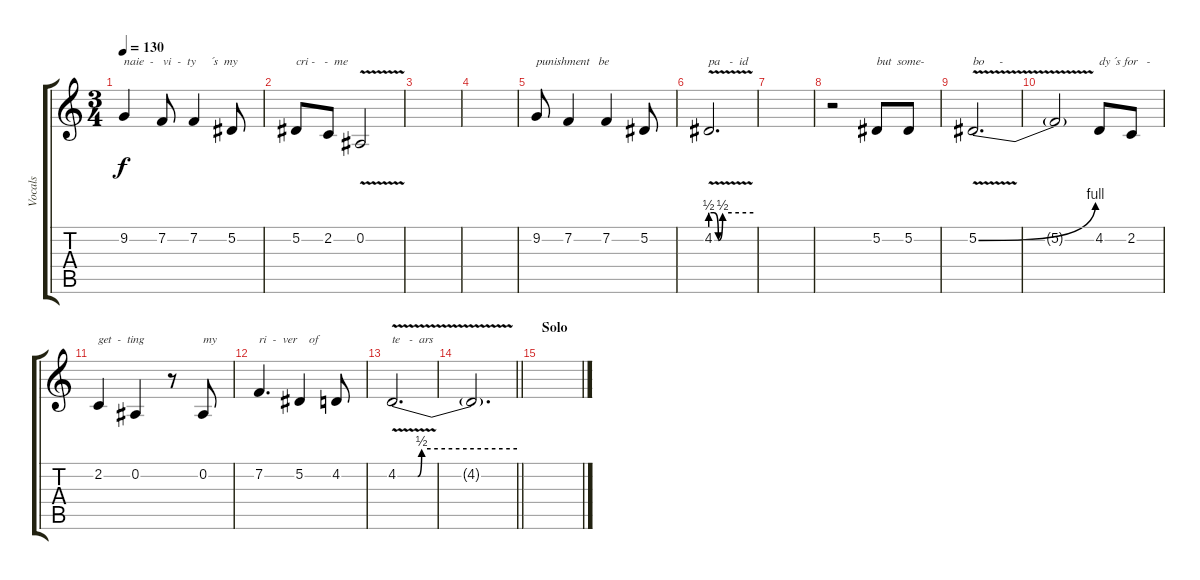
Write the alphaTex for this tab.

\track ("Vocals" "Vocals") {instrument lead2sawtooth}
\staff {score tabs}
\tuning (Eb4 Bb3 Gb3 Db3 Ab2 Eb2) {hide}
\ts (3 4)
\tempo 130
\clef g2
\ks c
9.2.4{txt "naie  -   vi  -  ty     ´s  my" dy f} 7.2.8 7.2.4 5.2.8 |
5.2.8{txt "cri -   -  me"} 2.2.8 0.2{v}.2 |
|
|
9.2.8{txt "punishment   be"} 7.2.4 7.2.4 5.2.8 |
4.2{be (custom 0 2 5 2 11 0 17 2 60 2) v}.2{d txt "pa   -  id"} |
|
r.2 5.2.8{txt "but  some-"} 5.2.8 |
5.2{be (bend 0 0 60 4) v}.2{d txt "bo     -"} |
5.2{t}.2 4.2.8{txt "dy ´s for   -"} 2.2.8 |
2.2.4{txt "get  -  ting"} 0.2.4 r.8 0.2.8{txt "my"} |
7.2.4{d txt "ri  -  ver    of"} 5.2.4 4.2.8 |
4.2{be (custom 0 0 10 0 12 2 60 2) v}.2{d txt "te   -  ars"} |
\barLineRight lightlight
4.2{t}.2{d} |
\section ("" "Solo")
